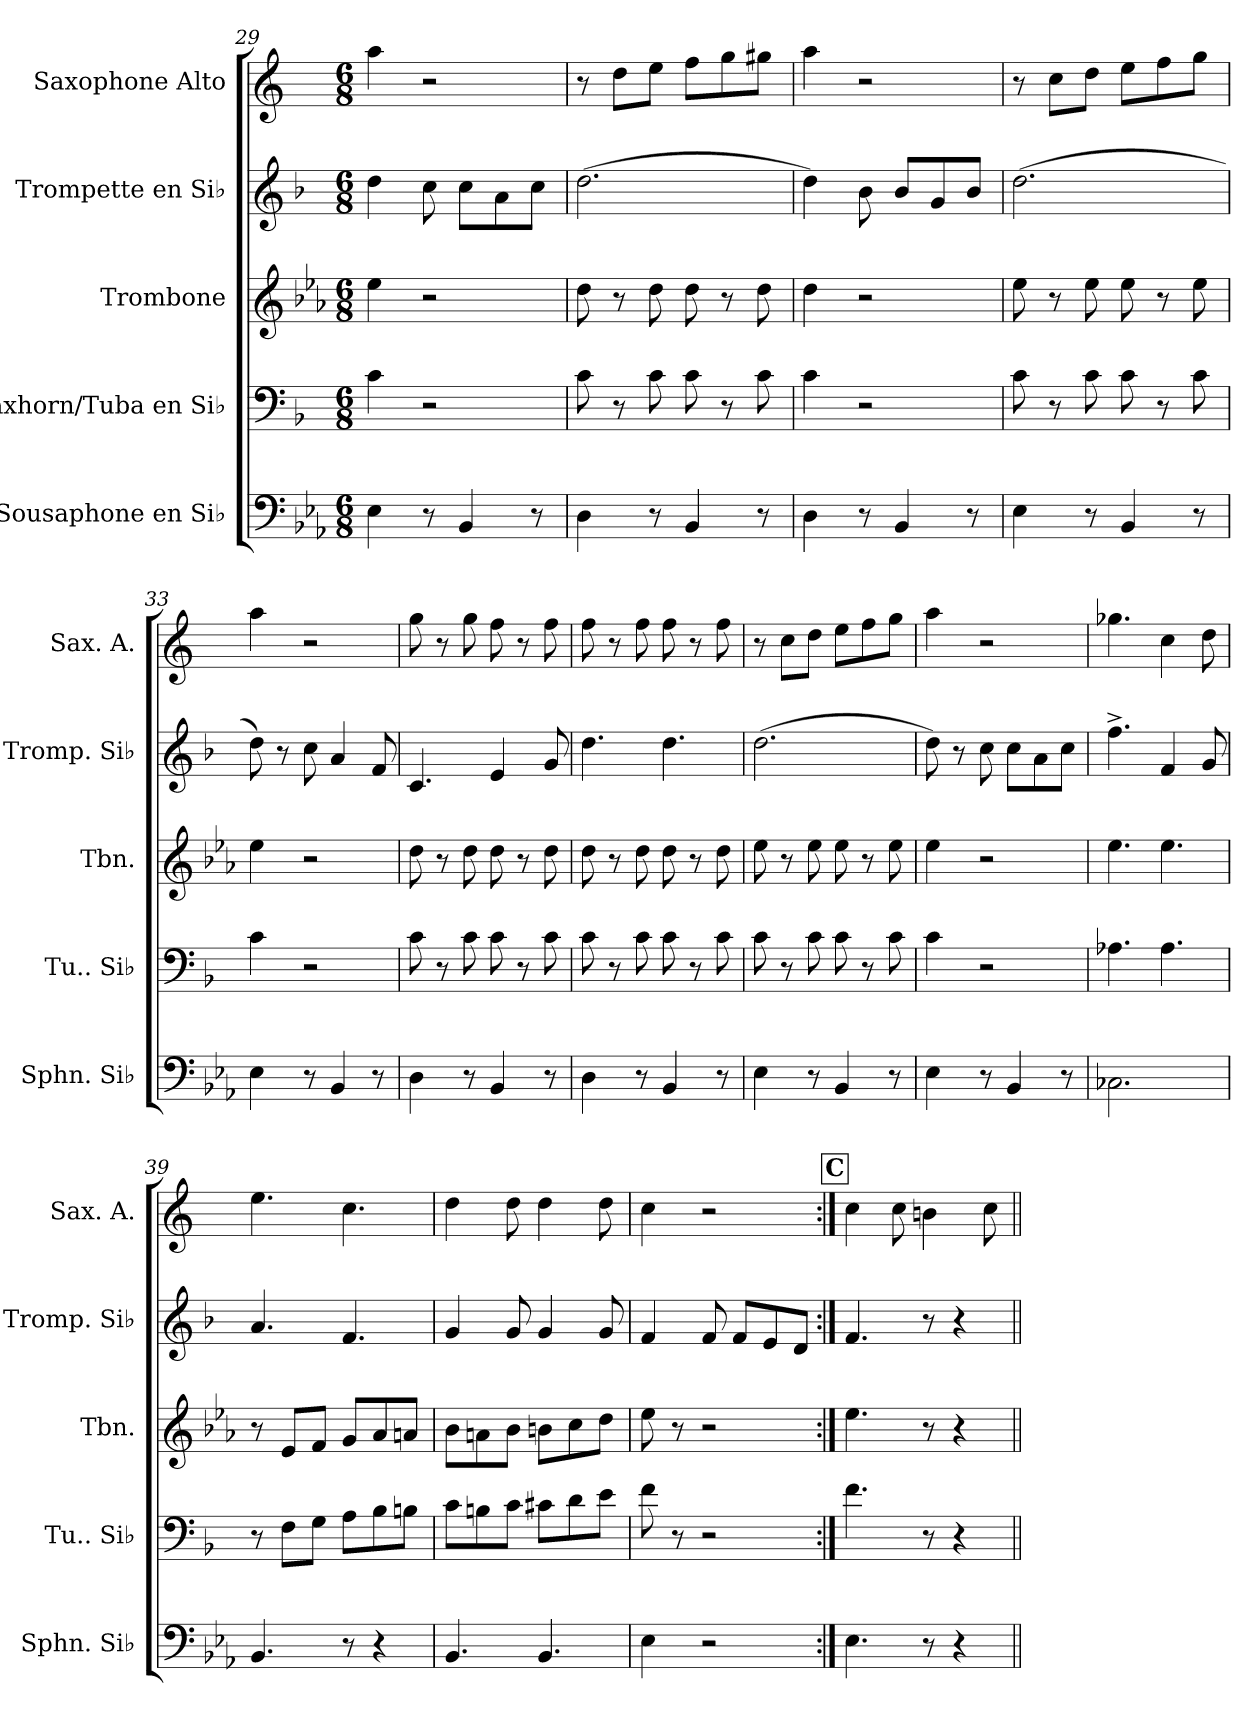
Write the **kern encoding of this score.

**kern	**kern	**kern	**kern	**kern
*part5	*part4	*part3	*part2	*part1
*staff5	*staff4	*staff3	*staff2	*staff1
*I"Sousaphone en Si♭	*I"saxhorn/Tuba en Si♭	*I"Trombone	*I"Trompette en Si♭	*I"Saxophone Alto
*I'Sphn. Si♭	*I'Tu.. Si♭	*I'Tbn.	*I'Tromp. Si♭	*I'Sax. A.
*clefF4	*clefF4	*clefG2	*clefG2	*clefG2
*ITrd8c14	*ITrd1c2	*ITrd8c14	*ITrd1c2	*ITrd5c9
*k[b-e-a-]	*k[b-e-a-]	*k[b-e-a-]	*k[b-e-a-]	*k[b-e-a-]
*M6/8	*M6/8	*M6/8	*M6/8	*M6/8
=29	=29	=29	=29	=29
4EE-\	4B-\	4e-\	4cc\	4cc\
8r	2r	2r	8b-\	2r
4BBB-/	.	.	8b-\L	.
.	.	.	8g\	.
8r	.	.	8b-\J	.
=30	=30	=30	=30	=30
4DD\	8B-\	8d\	(>2.cc\	8r
.	8r	8r	.	8f\L
8r	8B-\	8d\	.	8g\J
4BBB-/	8B-\	8d\	.	8a-\L
.	8r	8r	.	8b-\
8r	8B-\	8d\	.	8bn\J
=31	=31	=31	=31	=31
4DD\	4B-\	4d\	4cc\)	4cc\
8r	2r	2r	8a-\	2r
4BBB-/	.	.	8a-/L	.
.	.	.	8f/	.
8r	.	.	8a-/J	.
!!LO:PB:g=z
=32	=32	=32	=32	=32
4EE-\	8B-\	8e-\	(>2.cc\	8r
.	8r	8r	.	8e-\L
8r	8B-\	8e-\	.	8f\J
4BBB-/	8B-\	8e-\	.	8g\L
.	8r	8r	.	8a-\
8r	8B-\	8e-\	.	8b-\J
=33	=33	=33	=33	=33
4EE-\	4B-\	4e-\	8cc\)	4cc\
.	.	.	8r	.
8r	2r	2r	8b-\	2r
4BBB-/	.	.	4g/	.
8r	.	.	8e-/	.
=34	=34	=34	=34	=34
4DD\	8B-\	8d\	4.B-/	8b-\
.	8r	8r	.	8r
8r	8B-\	8d\	.	8b-\
4BBB-/	8B-\	8d\	4d/	8a-\
.	8r	8r	.	8r
8r	8B-\	8d\	8f/	8a-\
=35	=35	=35	=35	=35
4DD\	8B-\	8d\	4.cc\	8a-\
.	8r	8r	.	8r
8r	8B-\	8d\	.	8a-\
4BBB-/	8B-\	8d\	4.cc\	8a-\
.	8r	8r	.	8r
8r	8B-\	8d\	.	8a-\
=36	=36	=36	=36	=36
4EE-\	8B-\	8e-\	(>2.cc\	8r
.	8r	8r	.	8e-\L
8r	8B-\	8e-\	.	8f\J
4BBB-/	8B-\	8e-\	.	8g\L
.	8r	8r	.	8a-\
8r	8B-\	8e-\	.	8b-\J
=37	=37	=37	=37	=37
4EE-\	4B-\	4e-\	8cc\)	4cc\
.	.	.	8r	.
8r	2r	2r	8b-\	2r
4BBB-/	.	.	8b-\L	.
.	.	.	8g\	.
8r	.	.	8b-\J	.
!!LO:LB:g=z
=38	=38	=38	=38	=38
2.CC-X\	4.G-X\	4.e-\	4.ee-^\	4.b--X\
.	4.G-\	4.e-\	4e-/	4e-\
.	.	.	8f/	8f\
=39	=39	=39	=39	=39
4.BBB-/	8r	8r	4.g/	4.g\
.	8E-\L	8E-/L	.	.
.	8F\J	8F/J	.	.
8r	8G\L	8G/L	4.e-/	4.e-\
4r	8A-\	8A-/	.	.
.	8An\J	8An/J	.	.
=40	=40	=40	=40	=40
4.BBB-/	8B-\L	8B-\L	4f/	4f\
.	8An\	8An\	.	.
.	8B-\J	8B-\J	8f/	8f\
4.BBB-/	8Bn\L	8Bn\L	4f/	4f\
.	8c\	8c\	.	.
.	8d\J	8d\J	8f/	8f\
=41	=41	=41	=41	=41
4EE-\	8e-\	8e-\	4e-/	4e-\
.	8r	8r	.	.
2r	2r	2r	8e-/	2r
.	.	.	8e-/L	.
.	.	.	8d/	.
.	.	.	8c/J	.
!!LO:REH:place=s1:a:B:fs=14:t=C
=42:|!	=42:|!	=42:|!	=42:|!	=42:|!
4.EE-\	4.e-\	4.e-\	4.e-/	4e-\
.	.	.	.	8e-\
8r	8r	8r	8r	4dn\
4r	4r	4r	4r	.
.	.	.	.	8e-\
=||	=||	=||	=||	=||
*-	*-	*-	*-	*-
